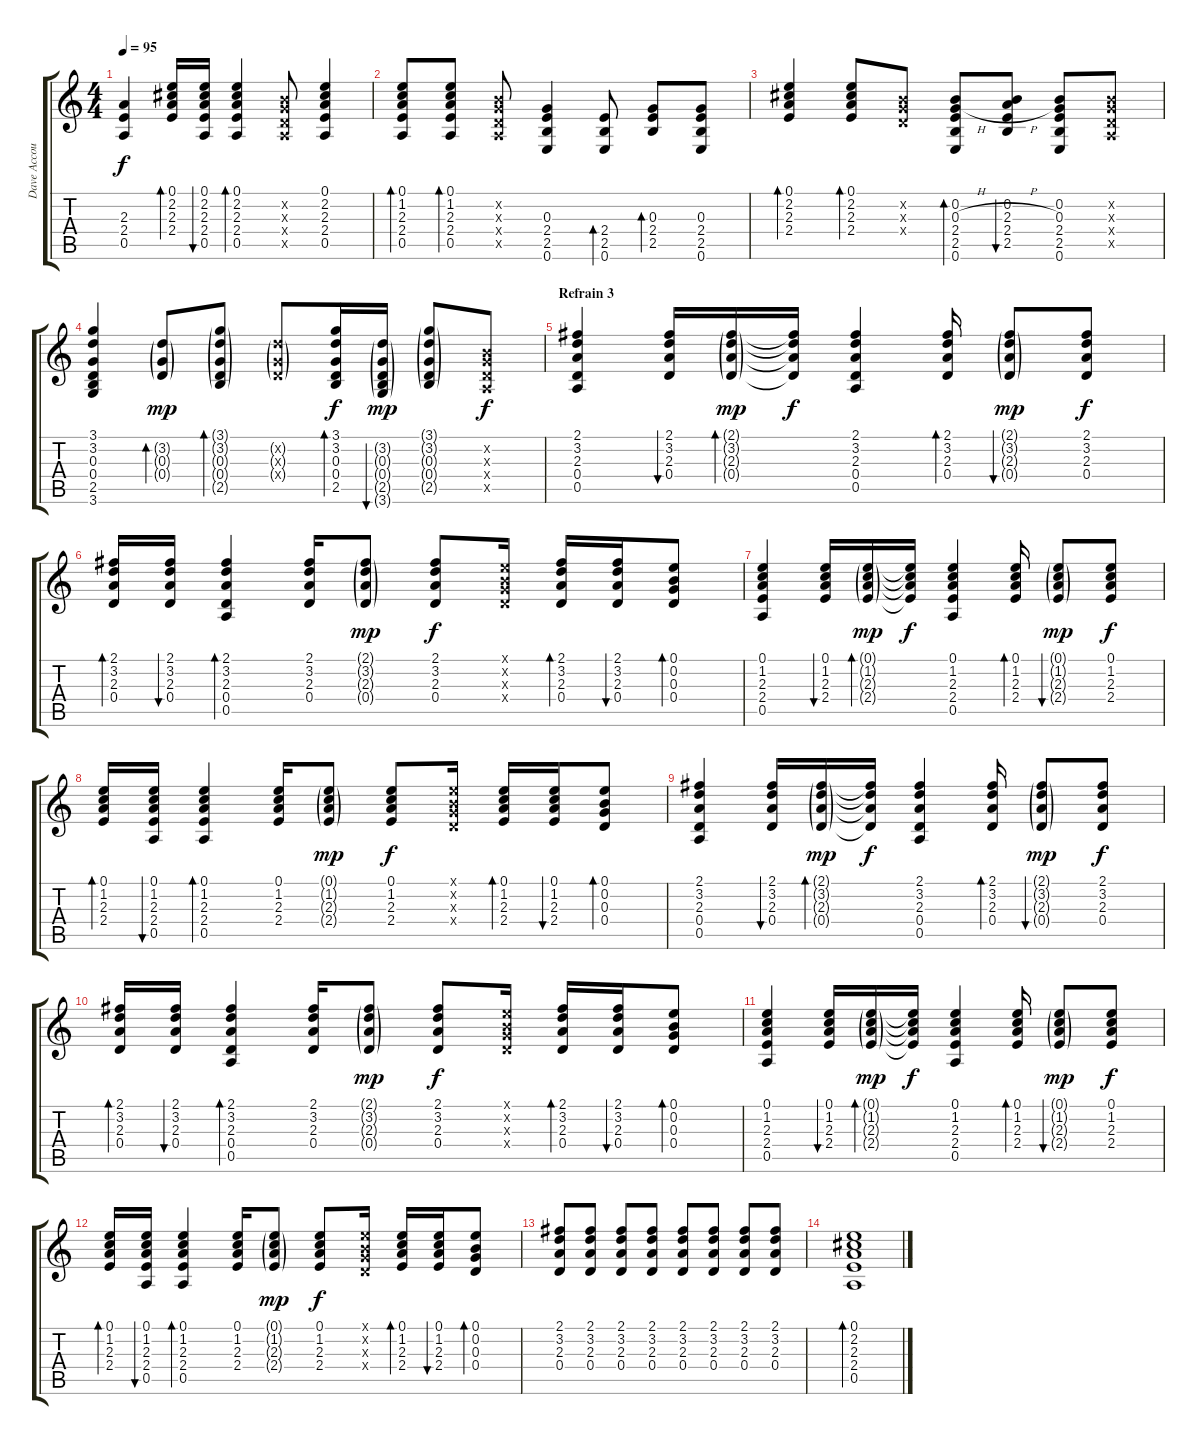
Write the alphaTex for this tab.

\track ("Dave Accoustique 2" "Dave Accou") {instrument acousticguitarnylon}
\staff {score tabs}
\tuning (E4 B3 G3 D3 A2 E2) {hide}
\ts (4 4)
\tempo 95
\clef g2
\ks c
(2.3 2.4 0.5).4{dy f} (0.1 2.2 2.3 2.4).16{bd 60} (0.1 2.2 2.3 2.4 0.5).16{bu 60} (0.1 2.2 2.3 2.4 0.5).4{bd 60} (0.2{x} 0.3{x} 0.4{x} 0.5{x}).8 (0.1 2.2 2.3 2.4 0.5).4 |
(0.1 1.2 2.3 2.4 0.5).8{bd 60} (0.1 1.2 2.3 2.4 0.5).8{bd 60} (0.2{x} 0.3{x} 0.4{x} 0.5{x}).8 (0.3 2.4 2.5 0.6).4 (2.4 2.5 0.6).8{bd 60} (0.3 2.4 2.5).8{bd 60} (0.3 2.4 2.5 0.6).8 |
(0.1 2.2 2.3 2.4).4{bd 60} (0.1 2.2 2.3 2.4).8{bd 60} (0.2{x} 0.3{x} 0.4{x}).8 (0.2 0.3{h} 2.4 2.5 0.6).8{bd 60} (0.2 2.3{h} 2.4 2.5).8{bu 60} (0.2 0.3 2.4 2.5 0.6).8 (0.2{x} 0.3{x} 0.4{x} 0.5{x}).8 |
(3.1 3.2 0.3 0.4 2.5 3.6).4 (3.2{g} 0.3{g} 0.4{g}).8{bd 120 dy mp} (3.1{g} 3.2{g} 0.3{g} 0.4{g} 2.5{g}).8{bd 120} (3.2{g x} 0.3{g x} 0.4{g x}).8 (3.1 3.2 0.3 0.4 2.5).16{bd 60 dy f} (3.2{g} 0.3{g} 0.4{g} 2.5{g} 3.6{g}).16{bu 60 dy mp} (3.1{g} 3.2{g} 0.3{g} 0.4{g} 2.5{g}).8 (0.2{x} 0.3{x} 0.4{x} 0.5{x}).8{dy f} |
\section ("" "Refrain 3")
(2.1 3.2 2.3 0.4 0.5).4 (2.1 3.2 2.3 0.4).16{bu 30} (2.1{g} 3.2{g} 2.3{g} 0.4{g}).16{bd 30 dy mp} (2.1{t} 3.2{t} 2.3{t} 0.4{t}).16{dy f} (2.1 3.2 2.3 0.4 0.5).4 (2.1 3.2 2.3 0.4).16{bd 30} (2.1{g} 3.2{g} 2.3{g} 0.4{g}).8{bu 30 dy mp} (2.1 3.2 2.3 0.4).8{dy f} |
(2.1 3.2 2.3 0.4).16{bd 30} (2.1 3.2 2.3 0.4).16{bu 30} (2.1 3.2 2.3 0.4 0.5).4{bd 30} (2.1 3.2 2.3 0.4).16 (2.1{g} 3.2{g} 2.3{g} 0.4{g}).8{dy mp} (2.1 3.2 2.3 0.4).8{dy f} (0.1{x} 0.2{x} 0.3{x} 0.4{x}).16 (2.1 3.2 2.3 0.4).16{bd 30} (2.1 3.2 2.3 0.4).16{bu 30} (0.1 0.2 0.3 0.4).8{bd 30} |
(0.1 1.2 2.3 2.4 0.5).4 (0.1 1.2 2.3 2.4).16{bu 30} (0.1{g} 1.2{g} 2.3{g} 2.4{g}).16{bd 30 dy mp} (0.1{t} 1.2{t} 2.3{t} 2.4{t}).16{dy f} (0.1 1.2 2.3 2.4 0.5).4 (0.1 1.2 2.3 2.4).16{bd 30} (0.1{g} 1.2{g} 2.3{g} 2.4{g}).8{bu 30 dy mp} (0.1 1.2 2.3 2.4).8{dy f} |
(0.1 1.2 2.3 2.4).16{bd 30} (0.1 1.2 2.3 2.4 0.5).16{bu 30} (0.1 1.2 2.3 2.4 0.5).4{bd 30} (0.1 1.2 2.3 2.4).16 (0.1{g} 1.2{g} 2.3{g} 2.4{g}).8{dy mp} (0.1 1.2 2.3 2.4).8{dy f} (0.1{x} 0.2{x} 0.3{x} 0.4{x}).16 (0.1 1.2 2.3 2.4).16{bd 30} (0.1 1.2 2.3 2.4).16{bu 30} (0.1 0.2 0.3 0.4).8{bd 30} |
(2.1 3.2 2.3 0.4 0.5).4 (2.1 3.2 2.3 0.4).16{bu 30} (2.1{g} 3.2{g} 2.3{g} 0.4{g}).16{bd 30 dy mp} (2.1{t} 3.2{t} 2.3{t} 0.4{t}).16{dy f} (2.1 3.2 2.3 0.4 0.5).4 (2.1 3.2 2.3 0.4).16{bd 30} (2.1{g} 3.2{g} 2.3{g} 0.4{g}).8{bu 30 dy mp} (2.1 3.2 2.3 0.4).8{dy f} |
(2.1 3.2 2.3 0.4).16{bd 30} (2.1 3.2 2.3 0.4).16{bu 30} (2.1 3.2 2.3 0.4 0.5).4{bd 30} (2.1 3.2 2.3 0.4).16 (2.1{g} 3.2{g} 2.3{g} 0.4{g}).8{dy mp} (2.1 3.2 2.3 0.4).8{dy f} (0.1{x} 0.2{x} 0.3{x} 0.4{x}).16 (2.1 3.2 2.3 0.4).16{bd 30} (2.1 3.2 2.3 0.4).16{bu 30} (0.1 0.2 0.3 0.4).8{bd 30} |
(0.1 1.2 2.3 2.4 0.5).4 (0.1 1.2 2.3 2.4).16{bu 30} (0.1{g} 1.2{g} 2.3{g} 2.4{g}).16{bd 30 dy mp} (0.1{t} 1.2{t} 2.3{t} 2.4{t}).16{dy f} (0.1 1.2 2.3 2.4 0.5).4 (0.1 1.2 2.3 2.4).16{bd 30} (0.1{g} 1.2{g} 2.3{g} 2.4{g}).8{bu 30 dy mp} (0.1 1.2 2.3 2.4).8{dy f} |
(0.1 1.2 2.3 2.4).16{bd 30} (0.1 1.2 2.3 2.4 0.5).16{bu 30} (0.1 1.2 2.3 2.4 0.5).4{bd 30} (0.1 1.2 2.3 2.4).16 (0.1{g} 1.2{g} 2.3{g} 2.4{g}).8{dy mp} (0.1 1.2 2.3 2.4).8{dy f} (0.1{x} 0.2{x} 0.3{x} 0.4{x}).16 (0.1 1.2 2.3 2.4).16{bd 30} (0.1 1.2 2.3 2.4).16{bu 30} (0.1 0.2 0.3 0.4).8{bd 30} |
(2.1 3.2 2.3 0.4).8{volume 4} (2.1 3.2 2.3 0.4).8{volume 5} (2.1 3.2 2.3 0.4).8{volume 6} (2.1 3.2 2.3 0.4).8{volume 7} (2.1 3.2 2.3 0.4).8{volume 7} (2.1 3.2 2.3 0.4).8{volume 8} (2.1 3.2 2.3 0.4).8{volume 9} (2.1 3.2 2.3 0.4).8{volume 9} |
(0.1 2.2 2.3 2.4 0.5).1{bd 480 volume 10}
